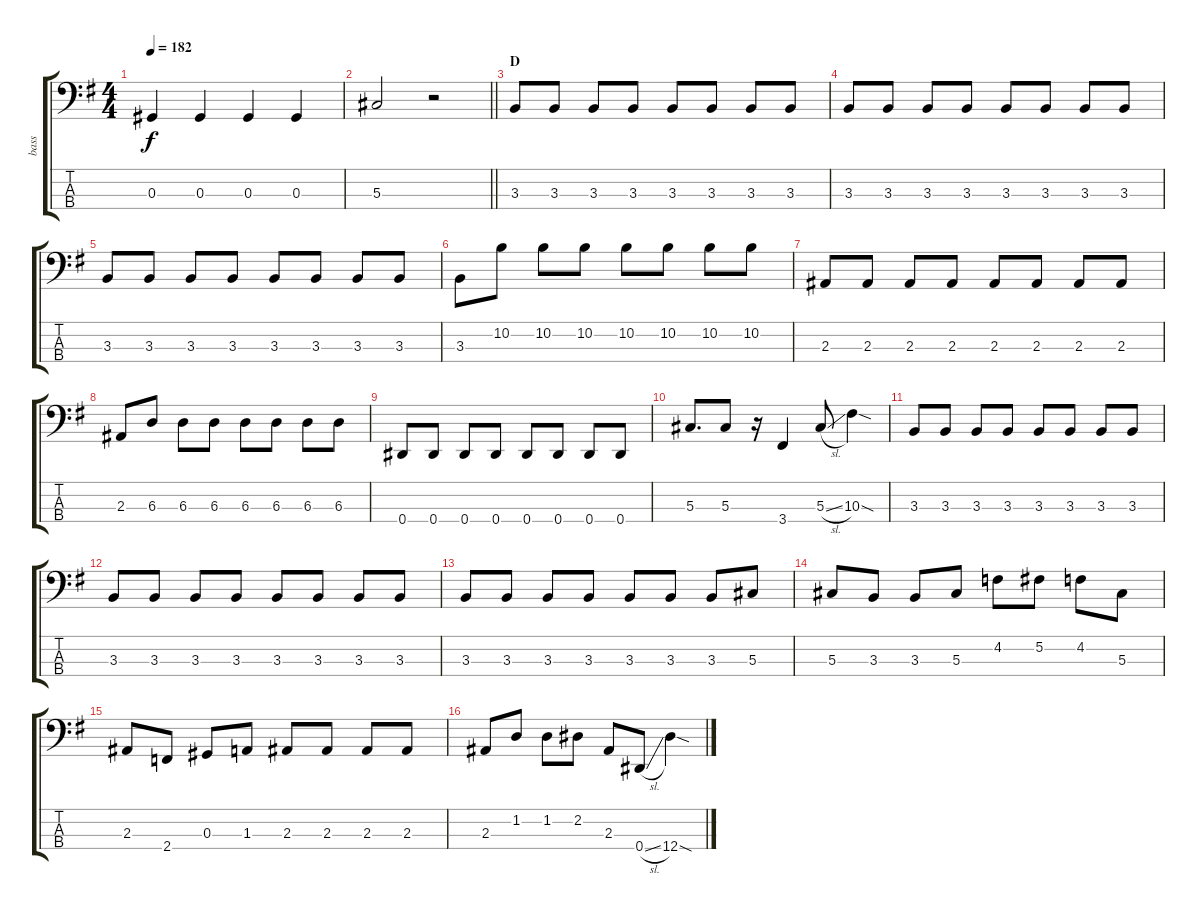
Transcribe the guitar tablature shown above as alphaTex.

\track ("bass" "bass") {instrument electricbassfinger}
\staff {score tabs}
\tuning (Gb2 Db2 Ab1 Eb1) {hide}
\ts (4 4)
\tempo 182
\clef f4
\ks g
0.3.4{dy f} 0.3.4 0.3.4 0.3.4 |
\barLineRight lightlight
5.3.2 r.2 |
\section ("" "D")
3.3.8 3.3.8 3.3.8 3.3.8 3.3.8 3.3.8 3.3.8 3.3.8 |
3.3.8 3.3.8 3.3.8 3.3.8 3.3.8 3.3.8 3.3.8 3.3.8 |
3.3.8 3.3.8 3.3.8 3.3.8 3.3.8 3.3.8 3.3.8 3.3.8 |
3.3.8 10.2.8 10.2.8 10.2.8 10.2.8 10.2.8 10.2.8 10.2.8 |
2.3.8 2.3.8 2.3.8 2.3.8 2.3.8 2.3.8 2.3.8 2.3.8 |
2.3.8 6.3.8 6.3.8 6.3.8 6.3.8 6.3.8 6.3.8 6.3.8 |
0.4.8 0.4.8 0.4.8 0.4.8 0.4.8 0.4.8 0.4.8 0.4.8 |
5.3.8{d} 5.3.8 r.16 3.4.4 5.3{sl}.8 10.3{sod}.4 |
3.3.8 3.3.8 3.3.8 3.3.8 3.3.8 3.3.8 3.3.8 3.3.8 |
3.3.8 3.3.8 3.3.8 3.3.8 3.3.8 3.3.8 3.3.8 3.3.8 |
3.3.8 3.3.8 3.3.8 3.3.8 3.3.8 3.3.8 3.3.8 5.3.8 |
5.3.8 3.3.8 3.3.8 5.3.8 4.2.8 5.2.8 4.2.8 5.3.8 |
2.3.8 2.4.8 0.3.8 1.3.8 2.3.8 2.3.8 2.3.8 2.3.8 |
2.3.8 1.2.8 1.2.8 2.2.8 2.3.8 0.4{sl}.8 12.4{sod}.4
